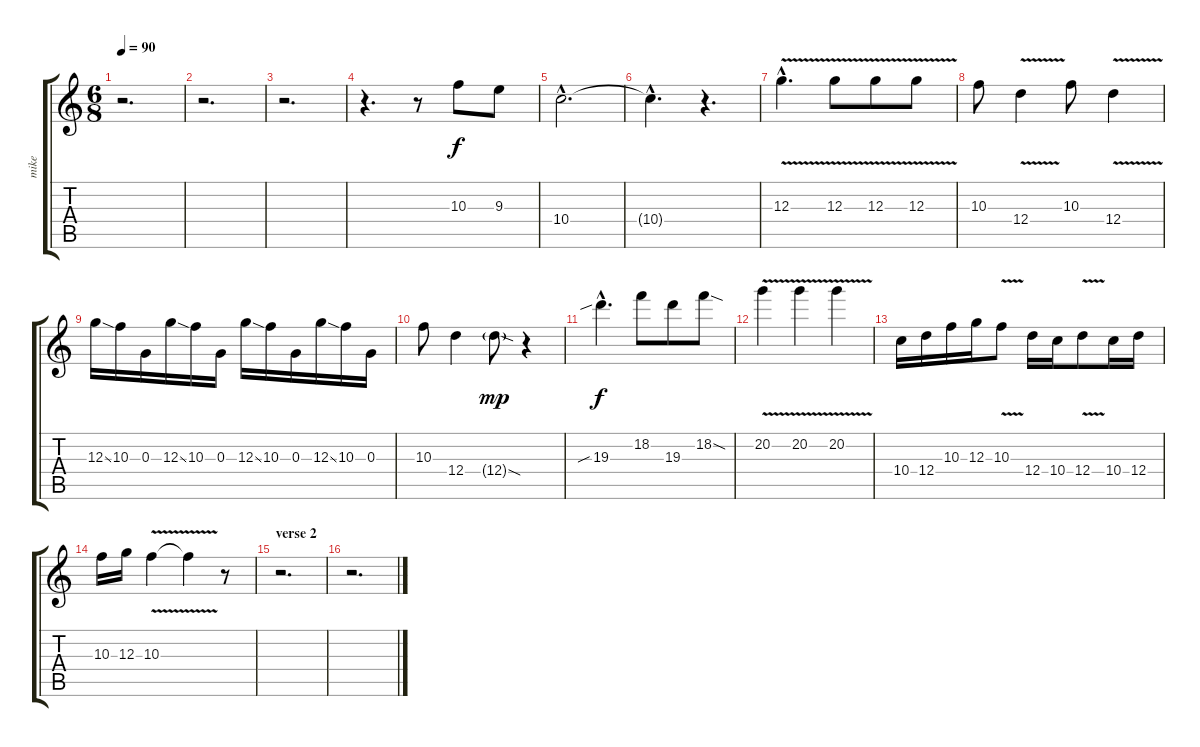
\track ("mike" "mike") {instrument distortionguitar}
\staff {score tabs}
\tuning (E4 B3 G3 D3 A2 E2) {hide}
\ts (6 8)
\tempo 90
\clef g2
\ks c
r.2{d dy mp} |
r.2{d} |
r.2{d} |
r.4{d} r.8 10.3.8{dy f} 9.3.8 |
10.4{hac}.2{d} |
10.4{hac t}.4{d} r.4{d} |
12.3{v hac}.4{d} 12.3{v}.8 12.3{v}.8 12.3{v}.8 |
10.3.8 12.4{v}.4 10.3.8 12.4{v}.4 |
12.3{ss}.16 10.3.16 0.3.16 12.3{ss}.16 10.3.16 0.3.16 12.3{ss}.16 10.3.16 0.3.16 12.3{ss}.16 10.3.16 0.3.16 |
10.3.8 12.4.4 12.4{sod g}.8{dy mp} r.4 |
19.3{sib hac}.4{d dy f} 18.2.8 19.3.8 18.2{sod}.8 |
20.2{v}.4 20.2{v}.4 20.2{v}.4 |
10.4.16 12.4.16 10.3.16 12.3.16 10.3{v}.8 12.4.16 10.4.16 12.4{v}.8 10.4.16 12.4.16 |
10.3.16 12.3.16 10.3{v}.4 10.3{t}.4 r.8 |
\section ("" "verse 2")
r.2{d} |
r.2{d}
